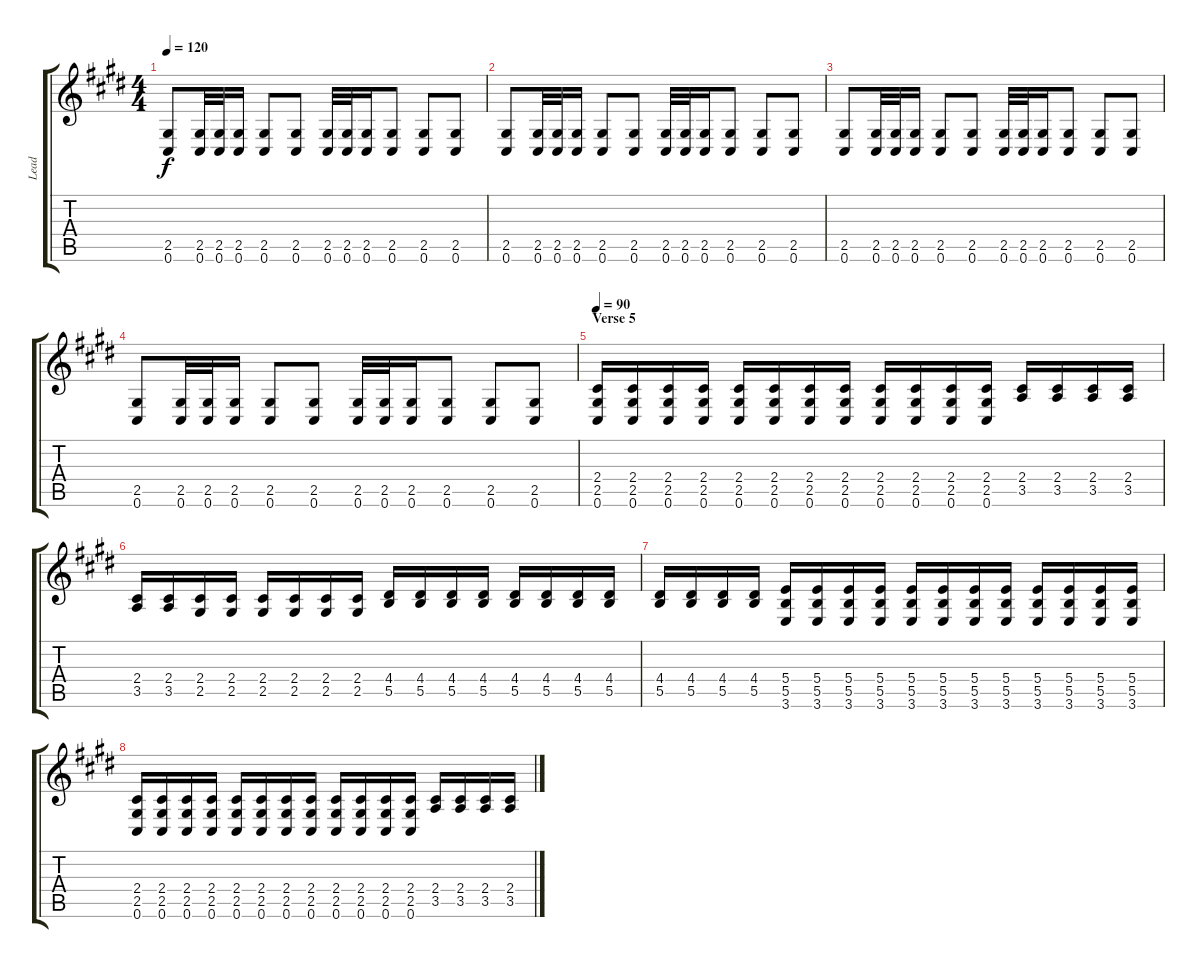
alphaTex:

\track ("Lead" "Lead") {instrument overdrivenguitar}
\staff {score tabs}
\tuning (Db4 Ab3 E3 B2 Gb2 Db2) {hide}
\ts (4 4)
\tempo 120
\clef g2
\ks c#minor
(2.5 0.6).8{dy f volume 16} (2.5 0.6).32 (2.5 0.6).32 (2.5 0.6).16 (2.5 0.6).8 (2.5 0.6).8 (2.5 0.6).32 (2.5 0.6).32 (2.5 0.6).16 (2.5 0.6).8 (2.5 0.6).8 (2.5 0.6).8 |
(2.5 0.6).8 (2.5 0.6).32 (2.5 0.6).32 (2.5 0.6).16 (2.5 0.6).8 (2.5 0.6).8 (2.5 0.6).32 (2.5 0.6).32 (2.5 0.6).16 (2.5 0.6).8 (2.5 0.6).8 (2.5 0.6).8 |
(2.5 0.6).8 (2.5 0.6).32 (2.5 0.6).32 (2.5 0.6).16 (2.5 0.6).8 (2.5 0.6).8 (2.5 0.6).32 (2.5 0.6).32 (2.5 0.6).16 (2.5 0.6).8 (2.5 0.6).8 (2.5 0.6).8 |
(2.5 0.6).8 (2.5 0.6).32 (2.5 0.6).32 (2.5 0.6).16 (2.5 0.6).8 (2.5 0.6).8 (2.5 0.6).32 (2.5 0.6).32 (2.5 0.6).16 (2.5 0.6).8 (2.5 0.6).8 (2.5 0.6).8 |
\section ("" "Verse 5")
\tempo 90
(2.4 2.5 0.6).16 (2.4 2.5 0.6).16 (2.4 2.5 0.6).16 (2.4 2.5 0.6).16 (2.4 2.5 0.6).16 (2.4 2.5 0.6).16 (2.4 2.5 0.6).16 (2.4 2.5 0.6).16 (2.4 2.5 0.6).16 (2.4 2.5 0.6).16 (2.4 2.5 0.6).16 (2.4 2.5 0.6).16 (2.4 3.5).16 (2.4 3.5).16 (2.4 3.5).16 (2.4 3.5).16 |
(2.4 3.5).16 (2.4 3.5).16 (2.4 2.5).16 (2.4 2.5).16 (2.4 2.5).16 (2.4 2.5).16 (2.4 2.5).16 (2.4 2.5).16 (4.4 5.5).16 (4.4 5.5).16 (4.4 5.5).16 (4.4 5.5).16 (4.4 5.5).16 (4.4 5.5).16 (4.4 5.5).16 (4.4 5.5).16 |
(4.4 5.5).16 (4.4 5.5).16 (4.4 5.5).16 (4.4 5.5).16 (5.4 5.5 3.6).16 (5.4 5.5 3.6).16 (5.4 5.5 3.6).16 (5.4 5.5 3.6).16 (5.4 5.5 3.6).16 (5.4 5.5 3.6).16 (5.4 5.5 3.6).16 (5.4 5.5 3.6).16 (5.4 5.5 3.6).16 (5.4 5.5 3.6).16 (5.4 5.5 3.6).16 (5.4 5.5 3.6).16 |
(2.4 2.5 0.6).16 (2.4 2.5 0.6).16 (2.4 2.5 0.6).16 (2.4 2.5 0.6).16 (2.4 2.5 0.6).16 (2.4 2.5 0.6).16 (2.4 2.5 0.6).16 (2.4 2.5 0.6).16 (2.4 2.5 0.6).16 (2.4 2.5 0.6).16 (2.4 2.5 0.6).16 (2.4 2.5 0.6).16 (2.4 3.5).16 (2.4 3.5).16 (2.4 3.5).16 (2.4 3.5).16
